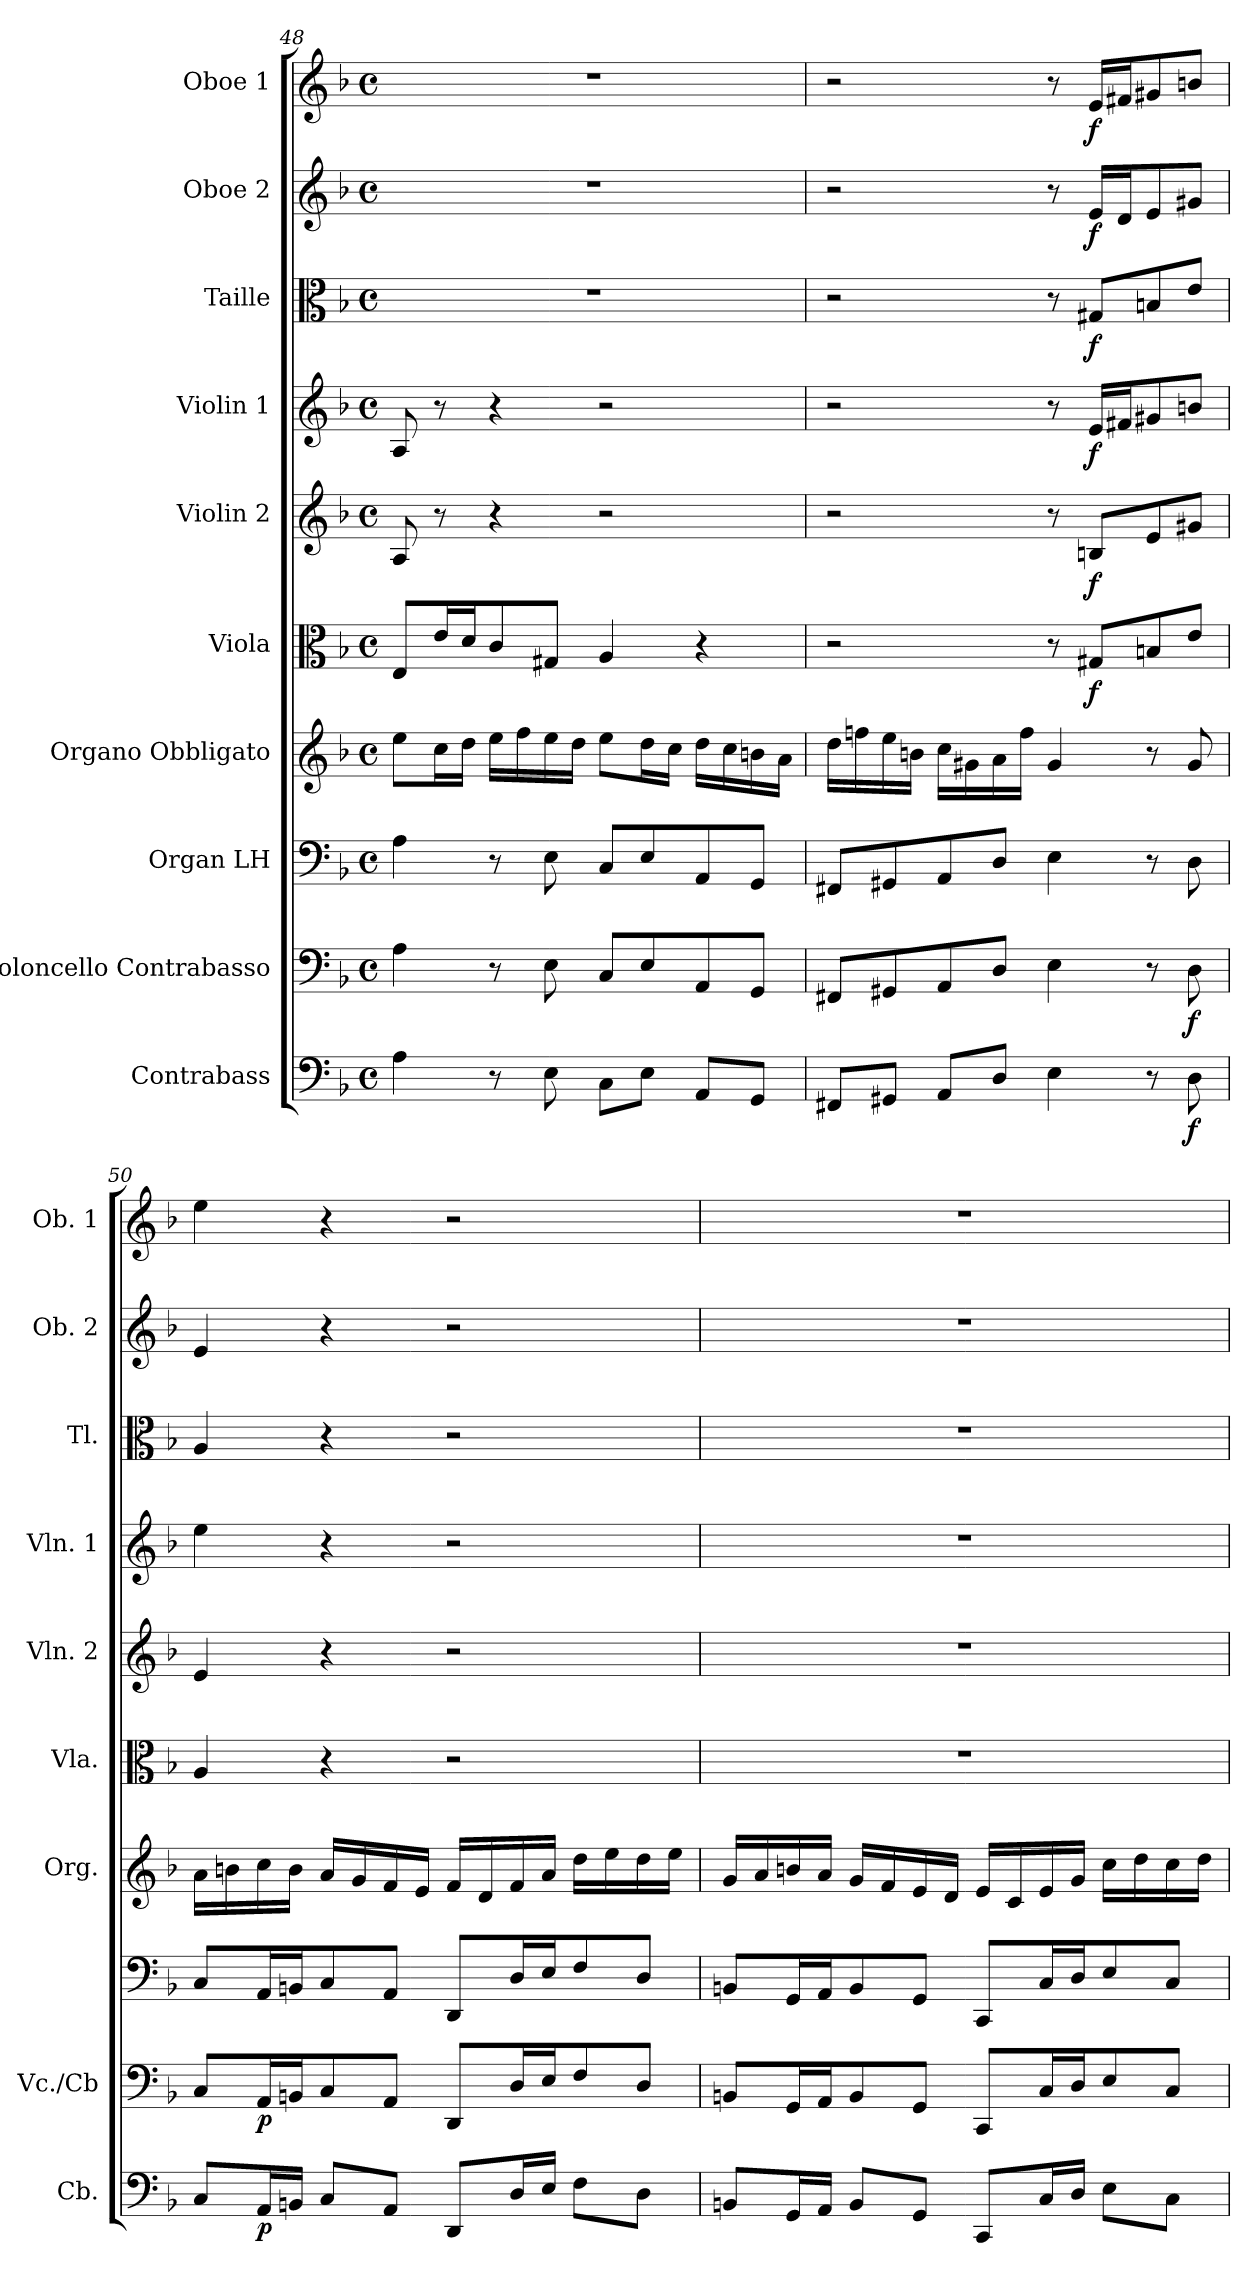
**kern	**dynam	**kern	**dynam	**kern	**kern	**kern	**dynam	**kern	**dynam	**kern	**dynam	**kern	**dynam	**kern	**dynam	**kern	**dynam
*part10	*part10	*part9	*part9	*part8	*part7	*part6	*part6	*part5	*part5	*part4	*part4	*part3	*part3	*part2	*part2	*part1	*part1
*staff10	*staff10	*staff9	*staff9	*staff8	*staff7	*staff6	*staff6	*staff5	*staff5	*staff4	*staff4	*staff3	*staff3	*staff2	*staff2	*staff1	*staff1
*I"Contrabass	*	*I"Violoncello Contrabasso	*	*I"Organ LH	*I"Organo Obbligato	*I"Viola	*	*I"Violin 2	*	*I"Violin 1	*	*I"Taille	*	*I"Oboe 2	*	*I"Oboe 1	*
*I'Cb.	*	*I'Vc./Cb	*	*	*I'Org.	*I'Vla.	*	*I'Vln. 2	*	*I'Vln. 1	*	*I'Tl.	*	*I'Ob. 2	*	*I'Ob. 1	*
*clefF4	*	*clefF4	*	*clefF4	*clefG2	*clefC3	*	*clefG2	*	*clefG2	*	*clefC3	*	*clefG2	*	*clefG2	*
*ITrd7c12	*	*	*	*	*	*	*	*	*	*	*	*	*	*	*	*	*
*k[b-]	*	*k[b-]	*	*k[b-]	*k[b-]	*k[b-]	*	*k[b-]	*	*k[b-]	*	*k[b-]	*	*k[b-]	*	*k[b-]	*
*M4/4	*	*M4/4	*	*M4/4	*M4/4	*M4/4	*	*M4/4	*	*M4/4	*	*M4/4	*	*M4/4	*	*M4/4	*
*met(c)	*	*met(c)	*	*met(c)	*met(c)	*met(c)	*	*met(c)	*	*met(c)	*	*met(c)	*	*met(c)	*	*met(c)	*
=48	=48	=48	=48	=48	=48	=48	=48	=48	=48	=48	=48	=48	=48	=48	=48	=48	=48
4AA\	.	4A\	.	4A\	8ee\L	8E/L	.	8A/	.	8A/	.	1r	.	1r	.	1r	.
.	.	.	.	.	16cc\L	16e/L	.	8r	.	8r	.	.	.	.	.	.	.
.	.	.	.	.	16dd\JJ	16d/J	.	.	.	.	.	.	.	.	.	.	.
8r	.	8r	.	8r	16ee\LL	8c/	.	4r	.	4r	.	.	.	.	.	.	.
.	.	.	.	.	16ff\	.	.	.	.	.	.	.	.	.	.	.	.
8EE\	.	8E\	.	8E\	16ee\	8G#X/J	.	.	.	.	.	.	.	.	.	.	.
.	.	.	.	.	16dd\JJ	.	.	.	.	.	.	.	.	.	.	.	.
8CC\L	.	8C/L	.	8C/L	8ee\L	4A/	.	2r	.	2r	.	.	.	.	.	.	.
8EE\J	.	8E/	.	8E/	16dd\L	.	.	.	.	.	.	.	.	.	.	.	.
.	.	.	.	.	16cc\JJ	.	.	.	.	.	.	.	.	.	.	.	.
8AAA/L	.	8AA/	.	8AA/	16dd\LL	4r	.	.	.	.	.	.	.	.	.	.	.
.	.	.	.	.	16cc\	.	.	.	.	.	.	.	.	.	.	.	.
8GGG/J	.	8GG/J	.	8GG/J	16bn\	.	.	.	.	.	.	.	.	.	.	.	.
.	.	.	.	.	16a\JJ	.	.	.	.	.	.	.	.	.	.	.	.
!!LO:PB:g=z
=49	=49	=49	=49	=49	=49	=49	=49	=49	=49	=49	=49	=49	=49	=49	=49	=49	=49
8FFF#X/L	.	8FF#X/L	.	8FF#X/L	16dd\LL	2r	.	2r	.	2r	.	2r	.	2r	.	2r	.
.	.	.	.	.	16ffn\	.	.	.	.	.	.	.	.	.	.	.	.
8GGG#X/J	.	8GG#X/	.	8GG#X/	16ee\	.	.	.	.	.	.	.	.	.	.	.	.
.	.	.	.	.	16bn\JJ	.	.	.	.	.	.	.	.	.	.	.	.
8AAA/L	.	8AA/	.	8AA/	16cc\LL	.	.	.	.	.	.	.	.	.	.	.	.
.	.	.	.	.	16g#X\	.	.	.	.	.	.	.	.	.	.	.	.
8DD/J	.	8D/J	.	8D/J	16a\	.	.	.	.	.	.	.	.	.	.	.	.
.	.	.	.	.	16ff\JJ	.	.	.	.	.	.	.	.	.	.	.	.
4EE\	.	4E\	.	4E\	4g#/	8r	.	8r	.	8r	.	8r	.	8r	.	8r	.
!	!	!	!	!	!	!	!LO:DY:b	!	!LO:DY:b	!	!LO:DY:b	!	!LO:DY:b	!	!LO:DY:b	!	!LO:DY:b
.	.	.	.	.	.	8G#X/L	f	8Bn/L	f	16e/LL	f	8G#X/L	f	16e/LL	f	16e/LL	f
.	.	.	.	.	.	.	.	.	.	16f#X/J	.	.	.	16d/J	.	16f#X/J	.
8r	.	8r	.	8r	8r	8Bn/	.	8e/	.	8g#X/	.	8Bn/	.	8e/	.	8g#X/	.
!	!LO:DY:b	!	!LO:DY:b	!	!	!	!	!	!	!	!	!	!	!	!	!	!
8DD\	f	8D\	f	8D\	8g#/	8e/J	.	8g#X/J	.	8bn/J	.	8e/J	.	8g#X/J	.	8bn/J	.
=50	=50	=50	=50	=50	=50	=50	=50	=50	=50	=50	=50	=50	=50	=50	=50	=50	=50
8CC/L	.	8C/L	.	8C/L	16a\LL	4A/	.	4e/	.	4ee\	.	4A/	.	4e/	.	4ee\	.
.	.	.	.	.	16bn\	.	.	.	.	.	.	.	.	.	.	.	.
!	!LO:DY:b	!	!LO:DY:b	!	!	!	!	!	!	!	!	!	!	!	!	!	!
16AAA/L	p	16AA/L	p	16AA/L	16cc\	.	.	.	.	.	.	.	.	.	.	.	.
16BBBn/JJ	.	16BBn/J	.	16BBn/J	16b\JJ	.	.	.	.	.	.	.	.	.	.	.	.
8CC/L	.	8C/	.	8C/	16a/LL	4r	.	4r	.	4r	.	4r	.	4r	.	4r	.
.	.	.	.	.	16g/	.	.	.	.	.	.	.	.	.	.	.	.
8AAA/J	.	8AA/J	.	8AA/J	16f/	.	.	.	.	.	.	.	.	.	.	.	.
.	.	.	.	.	16e/JJ	.	.	.	.	.	.	.	.	.	.	.	.
8DDD/L	.	8DD/L	.	8DD/L	16f/LL	2r	.	2r	.	2r	.	2r	.	2r	.	2r	.
.	.	.	.	.	16d/	.	.	.	.	.	.	.	.	.	.	.	.
16DD/L	.	16D/L	.	16D/L	16f/	.	.	.	.	.	.	.	.	.	.	.	.
16EE/JJ	.	16E/J	.	16E/J	16a/JJ	.	.	.	.	.	.	.	.	.	.	.	.
8FF\L	.	8F/	.	8F/	16dd\LL	.	.	.	.	.	.	.	.	.	.	.	.
.	.	.	.	.	16ee\	.	.	.	.	.	.	.	.	.	.	.	.
8DD\J	.	8D/J	.	8D/J	16dd\	.	.	.	.	.	.	.	.	.	.	.	.
.	.	.	.	.	16ee\JJ	.	.	.	.	.	.	.	.	.	.	.	.
!!LO:PB:g=z
=51	=51	=51	=51	=51	=51	=51	=51	=51	=51	=51	=51	=51	=51	=51	=51	=51	=51
8BBBn/L	.	8BBn/L	.	8BBn/L	16g/LL	1r	.	1r	.	1r	.	1r	.	1r	.	1r	.
.	.	.	.	.	16a/	.	.	.	.	.	.	.	.	.	.	.	.
16GGG/L	.	16GG/L	.	16GG/L	16bn/	.	.	.	.	.	.	.	.	.	.	.	.
16AAA/JJ	.	16AA/J	.	16AA/J	16a/JJ	.	.	.	.	.	.	.	.	.	.	.	.
8BBB/L	.	8BB/	.	8BB/	16g/LL	.	.	.	.	.	.	.	.	.	.	.	.
.	.	.	.	.	16f/	.	.	.	.	.	.	.	.	.	.	.	.
8GGG/J	.	8GG/J	.	8GG/J	16e/	.	.	.	.	.	.	.	.	.	.	.	.
.	.	.	.	.	16d/JJ	.	.	.	.	.	.	.	.	.	.	.	.
8CCC/L	.	8CC/L	.	8CC/L	16e/LL	.	.	.	.	.	.	.	.	.	.	.	.
.	.	.	.	.	16c/	.	.	.	.	.	.	.	.	.	.	.	.
16CC/L	.	16C/L	.	16C/L	16e/	.	.	.	.	.	.	.	.	.	.	.	.
16DD/JJ	.	16D/J	.	16D/J	16g/JJ	.	.	.	.	.	.	.	.	.	.	.	.
8EE\L	.	8E/	.	8E/	16cc\LL	.	.	.	.	.	.	.	.	.	.	.	.
.	.	.	.	.	16dd\	.	.	.	.	.	.	.	.	.	.	.	.
8CC\J	.	8C/J	.	8C/J	16cc\	.	.	.	.	.	.	.	.	.	.	.	.
.	.	.	.	.	16dd\JJ	.	.	.	.	.	.	.	.	.	.	.	.
=	=	=	=	=	=	=	=	=	=	=	=	=	=	=	=	=	=
*-	*-	*-	*-	*-	*-	*-	*-	*-	*-	*-	*-	*-	*-	*-	*-	*-	*-
